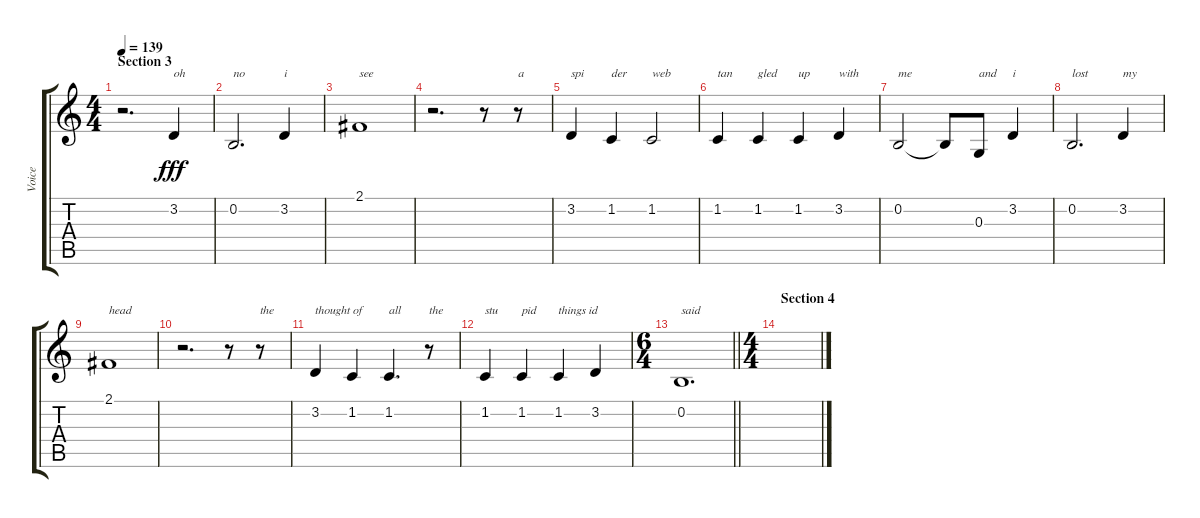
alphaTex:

\track ("Voice" "Voice") {instrument acousticgrandpiano}
\staff {score tabs}
\tuning (E4 B3 G3 D3 A2 E2) {hide}
\ts (4 4)
\section ("" "Section 3")
\tempo 139
\clef g2
\ks c
r.2{d dy fff} 3.2.4{txt "oh"} |
0.2.2{d txt "no"} 3.2.4{txt "i"} |
2.1.1{txt "see"} |
r.2{d} r.8 r.8{txt "a"} |
3.2.4{txt "spi"} 1.2.4{txt "der"} 1.2.2{txt "web"} |
1.2.4{txt "tan"} 1.2.4{txt "gled"} 1.2.4{txt "up"} 3.2.4{txt "with"} |
0.2.2{txt "me"} 0.2{t}.8 0.3.8{txt "and"} 3.2.4{txt "i"} |
0.2.2{d txt "lost"} 3.2.4{txt "my"} |
2.1.1{txt "head"} |
r.2{d} r.8 r.8{txt "the"} |
3.2.4{txt "thought of"} 1.2.4 1.2.4{d txt "all  "} r.8{txt "the"} |
1.2.4{txt "stu"} 1.2.4{txt "pid"} 1.2.4{txt "things id"} 3.2.4 |
\ts (6 4)
\barLineRight lightlight
0.2.1{d txt "said"} |
\ts (4 4)
\section ("" "Section 4")
